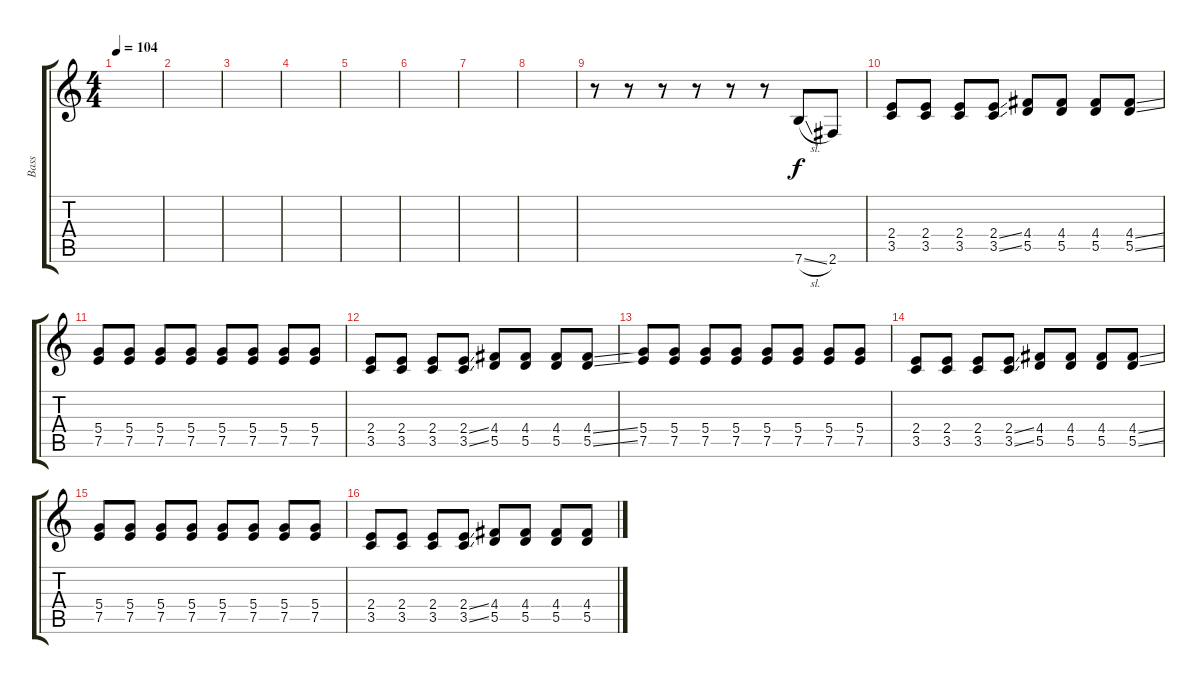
\track ("Bass" "Bass") {instrument acousticbass}
\staff {score tabs}
\tuning (E4 B3 G3 D3 A2 E2) {hide}
\ts (4 4)
\tempo 104
\clef g2
\ks c
|
|
|
|
|
|
|
|
r.8{volume 16} r.8 r.8 r.8 r.8 r.8 7.6{sl}.8 2.6.8 |
(2.4 3.5).8{volume 12} (2.4 3.5).8 (2.4 3.5).8 (2.4{ss} 3.5{ss}).8 (4.4 5.5).8 (4.4 5.5).8 (4.4 5.5).8 (4.4{ss} 5.5{ss}).8 |
(5.4 7.5).8 (5.4 7.5).8 (5.4 7.5).8 (5.4 7.5).8 (5.4 7.5).8 (5.4 7.5).8 (5.4 7.5).8 (5.4 7.5).8 |
(2.4 3.5).8 (2.4 3.5).8 (2.4 3.5).8 (2.4{ss} 3.5{ss}).8 (4.4 5.5).8 (4.4 5.5).8 (4.4 5.5).8 (4.4{ss} 5.5{ss}).8 |
(5.4 7.5).8 (5.4 7.5).8 (5.4 7.5).8 (5.4 7.5).8 (5.4 7.5).8 (5.4 7.5).8 (5.4 7.5).8 (5.4 7.5).8 |
(2.4 3.5).8{volume 12} (2.4 3.5).8 (2.4 3.5).8 (2.4{ss} 3.5{ss}).8 (4.4 5.5).8 (4.4 5.5).8 (4.4 5.5).8 (4.4{ss} 5.5{ss}).8 |
(5.4 7.5).8 (5.4 7.5).8 (5.4 7.5).8 (5.4 7.5).8 (5.4 7.5).8 (5.4 7.5).8 (5.4 7.5).8 (5.4 7.5).8 |
(2.4 3.5).8 (2.4 3.5).8 (2.4 3.5).8 (2.4{ss} 3.5{ss}).8 (4.4 5.5).8 (4.4 5.5).8 (4.4 5.5).8 (4.4{ss} 5.5{ss}).8
